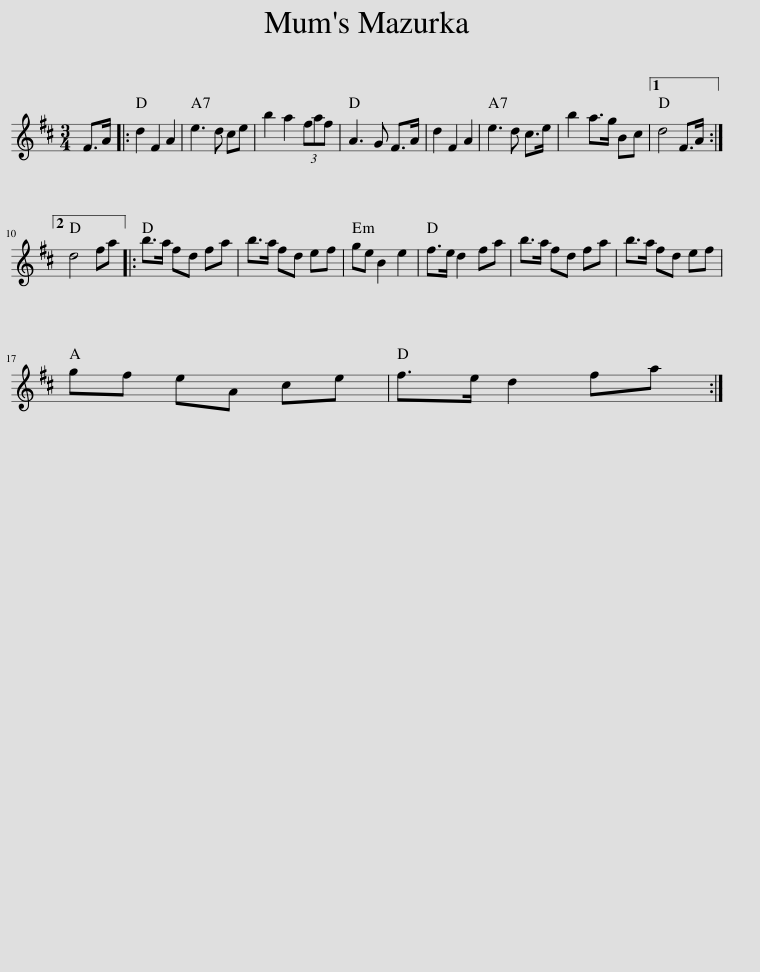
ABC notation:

X:1
L:1/8
M:3/4
I:linebreak $
K:D
V:1 treble
V:1
 F>A |: d2 F2 A2 | e3 d ce | b2 a2 (3faf | A3 G F>A | %5
 d2 F2 A2 | e3 d c>e | b2 a>g Bc |1 d4 F>A :|2$ d4 fa |: %10
 b>a fd fa | b>a fd ef | ge B2 e2 | f>e d2 fa | b>a fd fa | %15
 b>a fd ef |$ gf eA ce | f>e d2 fa :| %18
